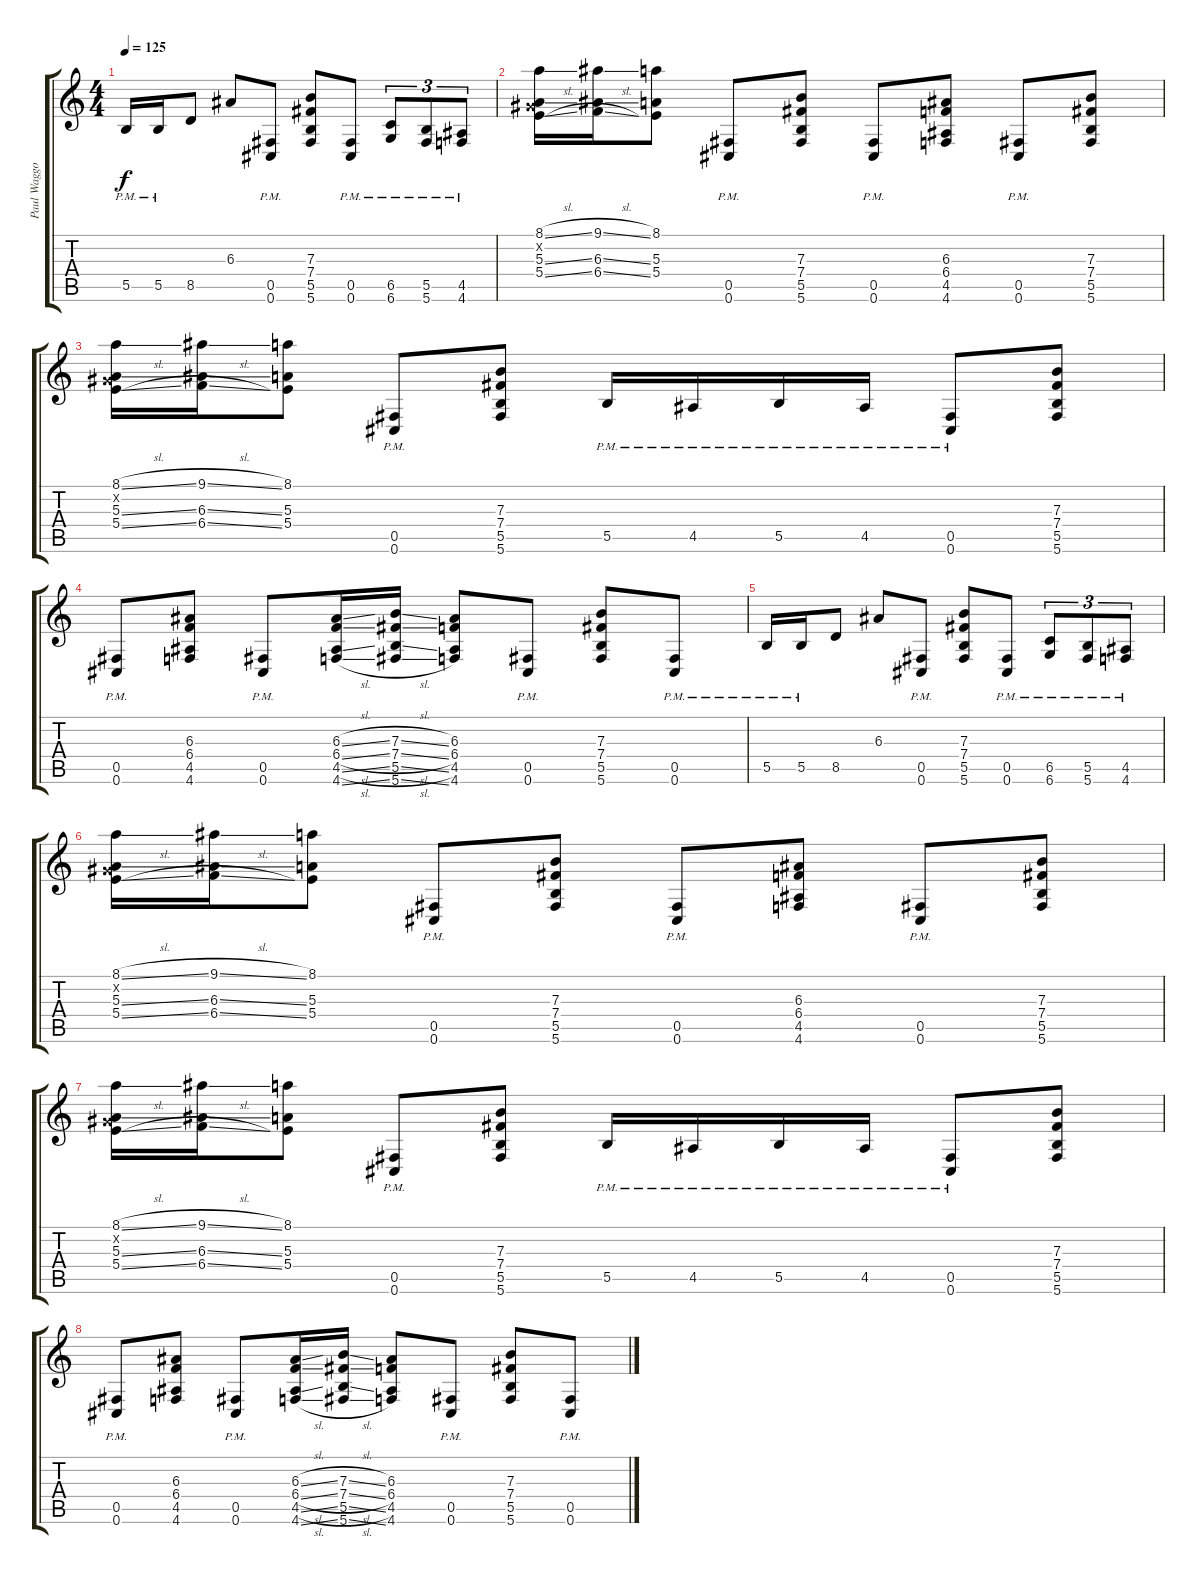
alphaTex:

\track ("Paul Waggoner - Rhythm" "Paul Waggo") {instrument distortionguitar}
\staff {score tabs}
\tuning (Db4 Ab3 E3 B2 Gb2 Db2) {hide}
\ts (4 4)
\tempo 125
\clef g2
\ks c
5.5{pm}.16{dy f} 5.5{pm}.16 8.5.8 6.3.8 (0.5{pm} 0.6{pm}).8 (7.3 7.4 5.5 5.6).8 (0.5{pm} 0.6{pm}).8 (6.5{pm} 6.6{pm}).8{tu (3 2)} (5.5{pm} 5.6{pm}).8{tu (3 2)} (4.5{pm} 4.6{pm}).8{tu (3 2)} |
(8.1{sl} 0.2{x} 5.3{sl} 5.4{sl}).16 (9.1{sl} 6.3{sl} 6.4{sl}).16 (8.1 5.3 5.4).8 (0.5{pm} 0.6{pm}).8 (7.3 7.4 5.5 5.6).8 (0.5{pm} 0.6{pm}).8 (6.3 6.4 4.5 4.6).8 (0.5{pm} 0.6{pm}).8 (7.3 7.4 5.5 5.6).8 |
(8.1{sl} 0.2{x} 5.3{sl} 5.4{sl}).16 (9.1{sl} 6.3{sl} 6.4{sl}).16 (8.1 5.3 5.4).8 (0.5{pm} 0.6{pm}).8 (7.3 7.4 5.5 5.6).8 5.5{pm}.16 4.5{pm}.16 5.5{pm}.16 4.5{pm}.16 (0.5{pm} 0.6{pm}).8 (7.3 7.4 5.5 5.6).8 |
(0.5{pm} 0.6{pm}).8 (6.3 6.4 4.5 4.6).8 (0.5{pm} 0.6{pm}).8 (6.3{sl} 6.4{sl} 4.5{sl} 4.6{sl}).16 (7.3{sl} 7.4{sl} 5.5{sl} 5.6{sl}).16 (6.3 6.4 4.5 4.6).8 (0.5{pm} 0.6{pm}).8 (7.3 7.4 5.5 5.6).8 (0.5{pm} 0.6{pm}).8 |
5.5{pm}.16 5.5{pm}.16 8.5.8 6.3.8 (0.5{pm} 0.6{pm}).8 (7.3 7.4 5.5 5.6).8 (0.5{pm} 0.6{pm}).8 (6.5{pm} 6.6{pm}).8{tu (3 2)} (5.5{pm} 5.6{pm}).8{tu (3 2)} (4.5{pm} 4.6{pm}).8{tu (3 2)} |
(8.1{sl} 0.2{x} 5.3{sl} 5.4{sl}).16 (9.1{sl} 6.3{sl} 6.4{sl}).16 (8.1 5.3 5.4).8 (0.5{pm} 0.6{pm}).8 (7.3 7.4 5.5 5.6).8 (0.5{pm} 0.6{pm}).8 (6.3 6.4 4.5 4.6).8 (0.5{pm} 0.6{pm}).8 (7.3 7.4 5.5 5.6).8 |
(8.1{sl} 0.2{x} 5.3{sl} 5.4{sl}).16 (9.1{sl} 6.3{sl} 6.4{sl}).16 (8.1 5.3 5.4).8 (0.5{pm} 0.6{pm}).8 (7.3 7.4 5.5 5.6).8 5.5{pm}.16 4.5{pm}.16 5.5{pm}.16 4.5{pm}.16 (0.5{pm} 0.6{pm}).8 (7.3 7.4 5.5 5.6).8 |
(0.5{pm} 0.6{pm}).8 (6.3 6.4 4.5 4.6).8 (0.5{pm} 0.6{pm}).8 (6.3{sl} 6.4{sl} 4.5{sl} 4.6{sl}).16 (7.3{sl} 7.4{sl} 5.5{sl} 5.6{sl}).16 (6.3 6.4 4.5 4.6).8 (0.5{pm} 0.6{pm}).8 (7.3 7.4 5.5 5.6).8 (0.5{pm} 0.6{pm}).8
